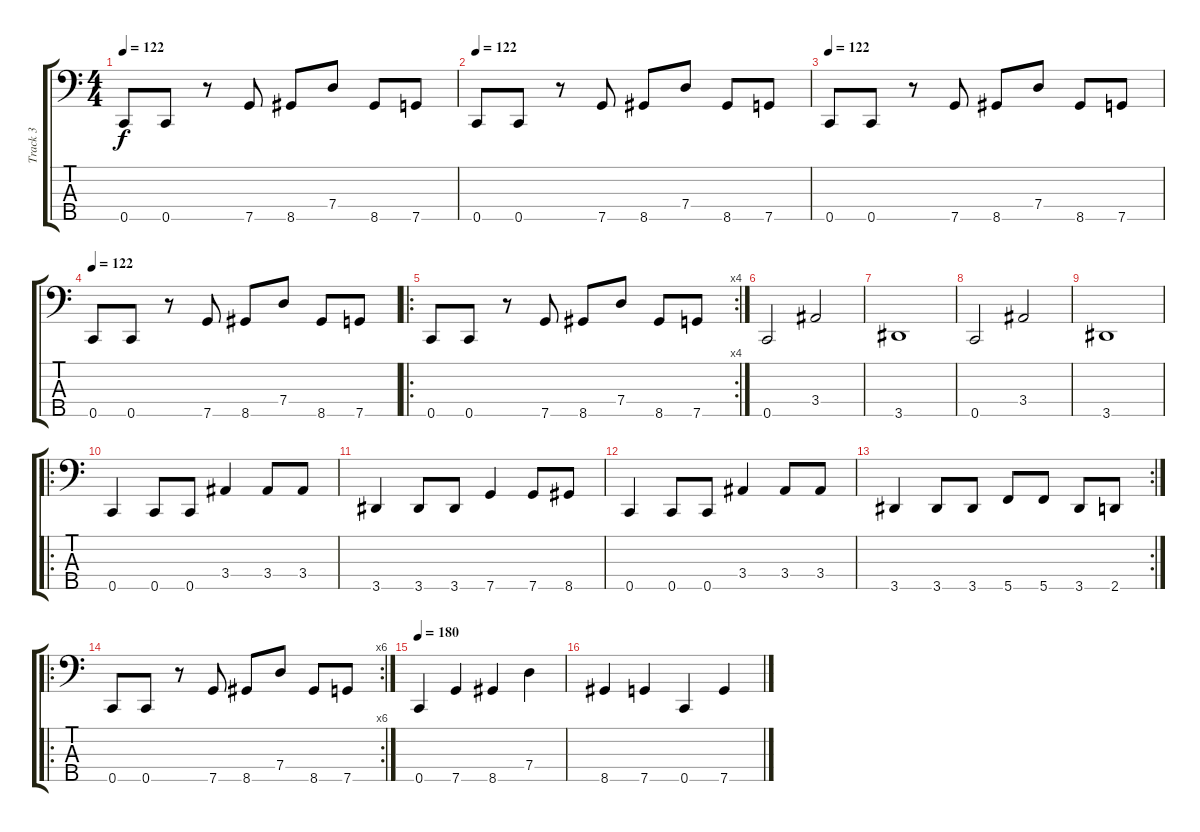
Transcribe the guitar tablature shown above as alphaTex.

\track ("Track 3" "Track 3") {instrument electricbassfinger}
\staff {score tabs}
\tuning (A2 F2 C2 G1 C1) {hide}
\ts (4 4)
\tempo 122
\clef f4
\ks c
0.5.8{dy f} 0.5.8 r.8 7.5.8 8.5.8 7.4.8 8.5.8 7.5.8 |
\tempo 122
0.5.8 0.5.8 r.8 7.5.8 8.5.8 7.4.8 8.5.8 7.5.8 |
\tempo 122
0.5.8 0.5.8 r.8 7.5.8 8.5.8 7.4.8 8.5.8 7.5.8 |
\tempo 122
0.5.8 0.5.8 r.8 7.5.8 8.5.8 7.4.8 8.5.8 7.5.8 |
\ro
\rc 4
0.5.8 0.5.8 r.8 7.5.8 8.5.8 7.4.8 8.5.8 7.5.8 |
0.5.2 3.4.2 |
3.5.1 |
0.5.2 3.4.2 |
3.5.1 |
\ro
0.5.4 0.5.8 0.5.8 3.4.4 3.4.8 3.4.8 |
3.5.4 3.5.8 3.5.8 7.5.4 7.5.8 8.5.8 |
0.5.4 0.5.8 0.5.8 3.4.4 3.4.8 3.4.8 |
\rc 2
3.5.4 3.5.8 3.5.8 5.5.8 5.5.8 3.5.8 2.5.8 |
\ro
\rc 6
0.5.8 0.5.8 r.8 7.5.8 8.5.8 7.4.8 8.5.8 7.5.8 |
\tempo 180
0.5.4 7.5.4 8.5.4 7.4.4 |
8.5.4 7.5.4 0.5.4 7.5.4
